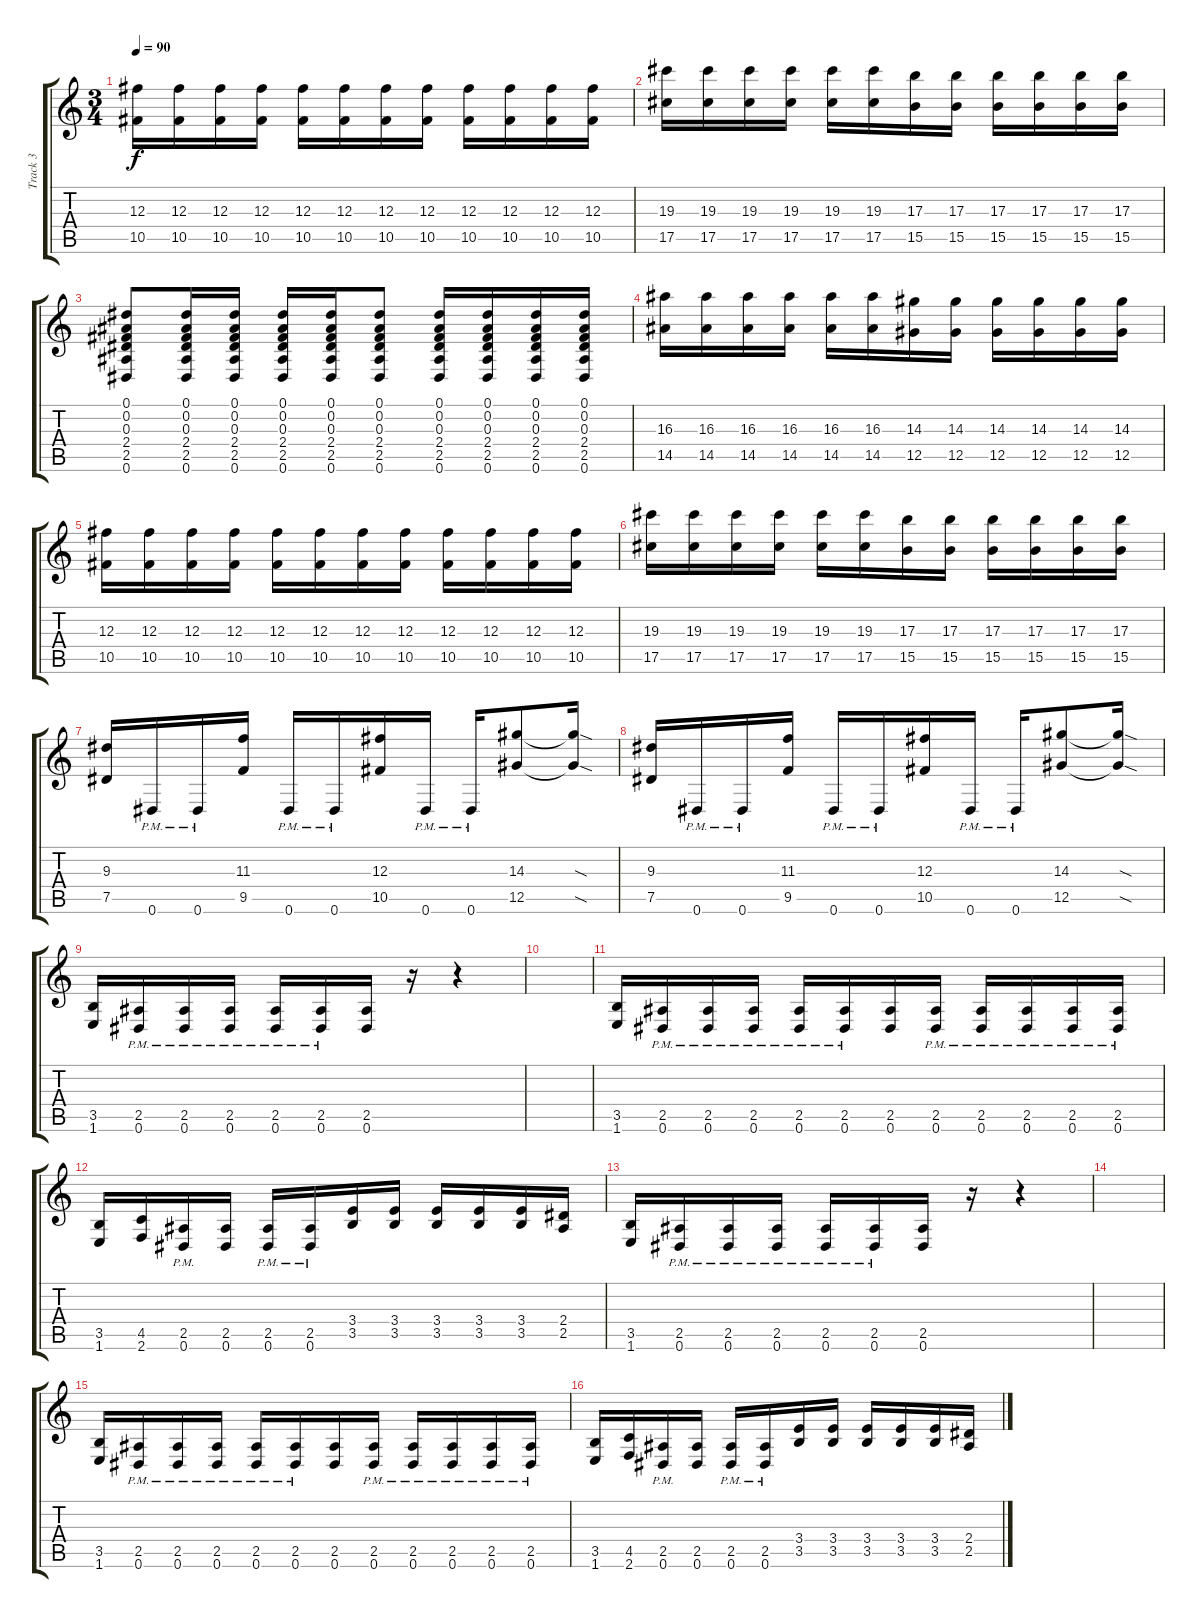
\track ("Track 3" "Track 3") {instrument distortionguitar}
\staff {score tabs}
\tuning (Eb4 Bb3 Gb3 Db3 Ab2 Eb2) {hide}
\ts (3 4)
\tempo 90
\clef g2
\ks c
(12.3 10.5).16{dy f} (12.3 10.5).16 (12.3 10.5).16 (12.3 10.5).16 (12.3 10.5).16 (12.3 10.5).16 (12.3 10.5).16 (12.3 10.5).16 (12.3 10.5).16 (12.3 10.5).16 (12.3 10.5).16 (12.3 10.5).16 |
(19.3 17.5).16 (19.3 17.5).16 (19.3 17.5).16 (19.3 17.5).16 (19.3 17.5).16 (19.3 17.5).16 (17.3 15.5).16 (17.3 15.5).16 (17.3 15.5).16 (17.3 15.5).16 (17.3 15.5).16 (17.3 15.5).16 |
(0.1 0.2 0.3 2.4 2.5 0.6).8 (0.1 0.2 0.3 2.4 2.5 0.6).16 (0.1 0.2 0.3 2.4 2.5 0.6).16 (0.1 0.2 0.3 2.4 2.5 0.6).16 (0.1 0.2 0.3 2.4 2.5 0.6).16 (0.1 0.2 0.3 2.4 2.5 0.6).8 (0.1 0.2 0.3 2.4 2.5 0.6).16 (0.1 0.2 0.3 2.4 2.5 0.6).16 (0.1 0.2 0.3 2.4 2.5 0.6).16 (0.1 0.2 0.3 2.4 2.5 0.6).16 |
(16.3 14.5).16 (16.3 14.5).16 (16.3 14.5).16 (16.3 14.5).16 (16.3 14.5).16 (16.3 14.5).16 (14.3 12.5).16 (14.3 12.5).16 (14.3 12.5).16 (14.3 12.5).16 (14.3 12.5).16 (14.3 12.5).16 |
(12.3 10.5).16 (12.3 10.5).16 (12.3 10.5).16 (12.3 10.5).16 (12.3 10.5).16 (12.3 10.5).16 (12.3 10.5).16 (12.3 10.5).16 (12.3 10.5).16 (12.3 10.5).16 (12.3 10.5).16 (12.3 10.5).16 |
(19.3 17.5).16 (19.3 17.5).16 (19.3 17.5).16 (19.3 17.5).16 (19.3 17.5).16 (19.3 17.5).16 (17.3 15.5).16 (17.3 15.5).16 (17.3 15.5).16 (17.3 15.5).16 (17.3 15.5).16 (17.3 15.5).16 |
(9.3 7.5).16 0.6{pm}.16 0.6{pm}.16 (11.3 9.5).16 0.6{pm}.16 0.6{pm}.16 (12.3 10.5).16 0.6{pm}.16 0.6{pm}.16 (14.3 12.5).8 (14.3{sod t} 12.5{sod t}).16 |
(9.3 7.5).16 0.6{pm}.16 0.6{pm}.16 (11.3 9.5).16 0.6{pm}.16 0.6{pm}.16 (12.3 10.5).16 0.6{pm}.16 0.6{pm}.16 (14.3 12.5).8 (14.3{sod t} 12.5{sod t}).16 |
(3.5 1.6).16 (2.5{pm} 0.6{pm}).16 (2.5{pm} 0.6{pm}).16 (2.5{pm} 0.6{pm}).16 (2.5{pm} 0.6{pm}).16 (2.5{pm} 0.6{pm}).16 (2.5 0.6).16 r.16 r.4 |
|
(3.5 1.6).16 (2.5{pm} 0.6{pm}).16 (2.5{pm} 0.6).16 (2.5{pm} 0.6).16 (2.5{pm} 0.6).16 (2.5{pm} 0.6).16 (2.5 0.6).16 (2.5{pm} 0.6).16 (2.5{pm} 0.6).16 (2.5{pm} 0.6).16 (2.5{pm} 0.6).16 (2.5{pm} 0.6).16 |
(3.5 1.6).16 (4.5 2.6).16 (2.5{pm} 0.6{pm}).16 (2.5 0.6).16 (2.5{pm} 0.6{pm}).16 (2.5{pm} 0.6{pm}).16 (3.4 3.5).16 (3.4 3.5).16 (3.4 3.5).16 (3.4 3.5).16 (3.4 3.5).16 (2.4 2.5).16 |
(3.5 1.6).16 (2.5{pm} 0.6{pm}).16 (2.5{pm} 0.6{pm}).16 (2.5{pm} 0.6{pm}).16 (2.5{pm} 0.6{pm}).16 (2.5{pm} 0.6{pm}).16 (2.5 0.6).16 r.16 r.4 |
|
(3.5 1.6).16 (2.5{pm} 0.6{pm}).16 (2.5{pm} 0.6).16 (2.5{pm} 0.6).16 (2.5{pm} 0.6).16 (2.5{pm} 0.6).16 (2.5 0.6).16 (2.5{pm} 0.6).16 (2.5{pm} 0.6).16 (2.5{pm} 0.6).16 (2.5{pm} 0.6).16 (2.5{pm} 0.6).16 |
(3.5 1.6).16 (4.5 2.6).16 (2.5{pm} 0.6{pm}).16 (2.5 0.6).16 (2.5{pm} 0.6{pm}).16 (2.5{pm} 0.6{pm}).16 (3.4 3.5).16 (3.4 3.5).16 (3.4 3.5).16 (3.4 3.5).16 (3.4 3.5).16 (2.4 2.5).16
